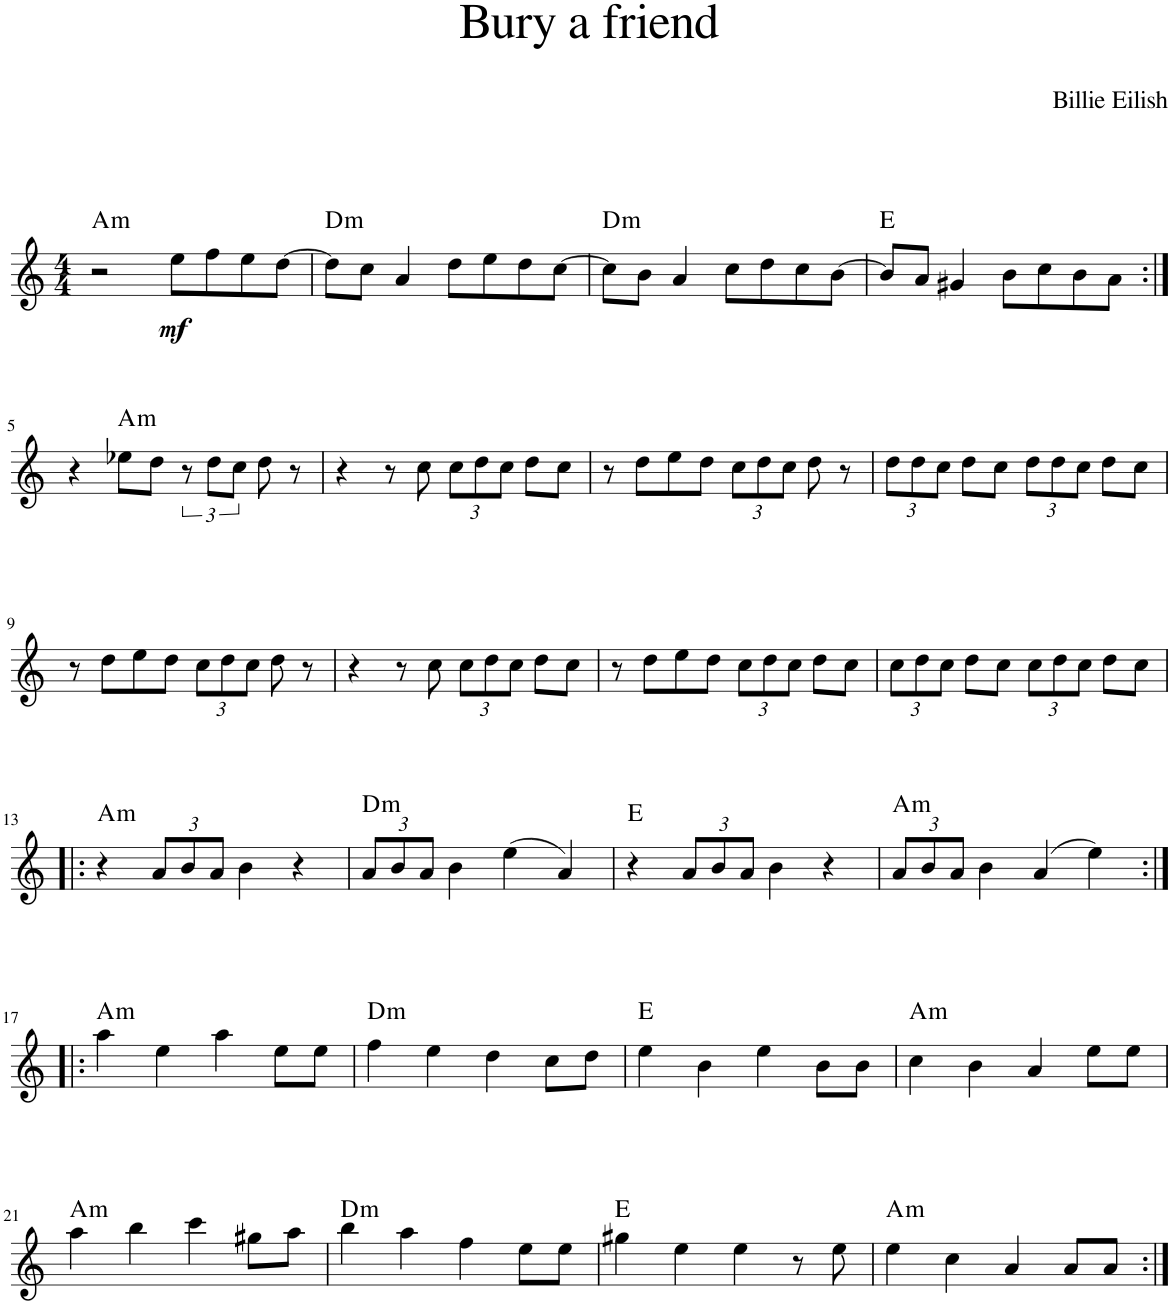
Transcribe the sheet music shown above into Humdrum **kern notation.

**kern	**dynam	**harte
*part1	*part1	*part1
*staff1	*staff1	*
*I"Flute	*	*
*I'Fl.	*	*
*clefG2	*	*
*k[]	*	*
*M4/4	*	*
=1	=1	=1
!	!	!LO:H:kt=m
2r	.	A:min
!	!LO:DY:b	!
8ee\L	mf	.
8ff\	.	.
8ee\	.	.
[8dd\J	.	.
=2	=2	=2
!	!	!LO:H:kt=m
8dd\L]	.	D:min
8cc\J	.	.
4a/	.	.
8dd\L	.	.
8ee\	.	.
8dd\	.	.
[8cc\J	.	.
=3	=3	=3
!	!	!LO:H:kt=m
8cc\L]	.	D:min
8b\J	.	.
4a/	.	.
8cc\L	.	.
8dd\	.	.
8cc\	.	.
[8b\J	.	.
=4	=4	=4
8b/L]	.	E:maj
8a/J	.	.
4g#X/	.	.
8b\L	.	.
8cc\	.	.
8b\	.	.
8a\J	.	.
!!LO:LB:g=z
=5:|!	=5:|!	=5:|!
4r	.	.
!	!	!LO:H:kt=m
8ee-X\L	.	A:min
8dd\J	.	.
12r	.	.
12dd\L	.	.
12cc\J	.	.
8dd\	.	.
8r	.	.
=6	=6	=6
4r	.	.
8r	.	.
8cc\	.	.
*Xbrackettup	*	*
12cc\L	.	.
12dd\	.	.
12cc\J	.	.
8dd\L	.	.
8cc\J	.	.
=7	=7	=7
8r	.	.
8dd\L	.	.
8ee\	.	.
8dd\J	.	.
12cc\L	.	.
12dd\	.	.
12cc\J	.	.
8dd\	.	.
8r	.	.
=8	=8	=8
12dd\L	.	.
12dd\	.	.
12cc\J	.	.
8dd\L	.	.
8cc\J	.	.
12dd\L	.	.
12dd\	.	.
12cc\J	.	.
8dd\L	.	.
8cc\J	.	.
!!LO:LB:g=z
=9	=9	=9
8r	.	.
8dd\L	.	.
8ee\	.	.
8dd\J	.	.
12cc\L	.	.
12dd\	.	.
12cc\J	.	.
8dd\	.	.
8r	.	.
=10	=10	=10
4r	.	.
8r	.	.
8cc\	.	.
12cc\L	.	.
12dd\	.	.
12cc\J	.	.
8dd\L	.	.
8cc\J	.	.
=11	=11	=11
8r	.	.
8dd\L	.	.
8ee\	.	.
8dd\J	.	.
12cc\L	.	.
12dd\	.	.
12cc\J	.	.
8dd\L	.	.
8cc\J	.	.
=12	=12	=12
12cc\L	.	.
12dd\	.	.
12cc\J	.	.
8dd\L	.	.
8cc\J	.	.
12cc\L	.	.
12dd\	.	.
12cc\J	.	.
8dd\L	.	.
8cc\J	.	.
!!LO:LB:g=z
=13!|:	=13!|:	=13!|:
!	!	!LO:H:kt=m
4r	.	A:min
12a/L	.	.
12b/	.	.
12a/J	.	.
4b\	.	.
4r	.	.
=14	=14	=14
!	!	!LO:H:kt=m
12a/L	.	D:min
12b/	.	.
12a/J	.	.
4b\	.	.
(4ee\	.	.
4a/)	.	.
=15	=15	=15
4r	.	E:maj
12a/L	.	.
12b/	.	.
12a/J	.	.
4b\	.	.
4r	.	.
=16	=16	=16
!	!	!LO:H:kt=m
12a/L	.	A:min
12b/	.	.
12a/J	.	.
4b\	.	.
(4a/	.	.
4ee\)	.	.
!!LO:LB:g=z
=17:|!|:	=17:|!|:	=17:|!|:
!	!	!LO:H:kt=m
4aa\	.	A:min
4ee\	.	.
4aa\	.	.
8ee\L	.	.
8ee\J	.	.
=18	=18	=18
!	!	!LO:H:kt=m
4ff\	.	D:min
4ee\	.	.
4dd\	.	.
8cc\L	.	.
8dd\J	.	.
=19	=19	=19
4ee\	.	E:maj
4b\	.	.
4ee\	.	.
8b\L	.	.
8b\J	.	.
=20	=20	=20
!	!	!LO:H:kt=m
4cc\	.	A:min
4b\	.	.
4a/	.	.
8ee\L	.	.
8ee\J	.	.
!!LO:LB:g=z
=21	=21	=21
!	!	!LO:H:kt=m
4aa\	.	A:min
4bb\	.	.
4ccc\	.	.
8gg#X\L	.	.
8aa\J	.	.
=22	=22	=22
!	!	!LO:H:kt=m
4bb\	.	D:min
4aa\	.	.
4ff\	.	.
8ee\L	.	.
8ee\J	.	.
=23	=23	=23
4gg#X\	.	E:maj
4ee\	.	.
4ee\	.	.
8r	.	.
8ee\	.	.
=24	=24	=24
!	!	!LO:H:kt=m
4ee\	.	A:min
4cc\	.	.
4a/	.	.
8a/L	.	.
8a/J	.	.
=:|!	=:|!	=:|!
*-	*-	*-
